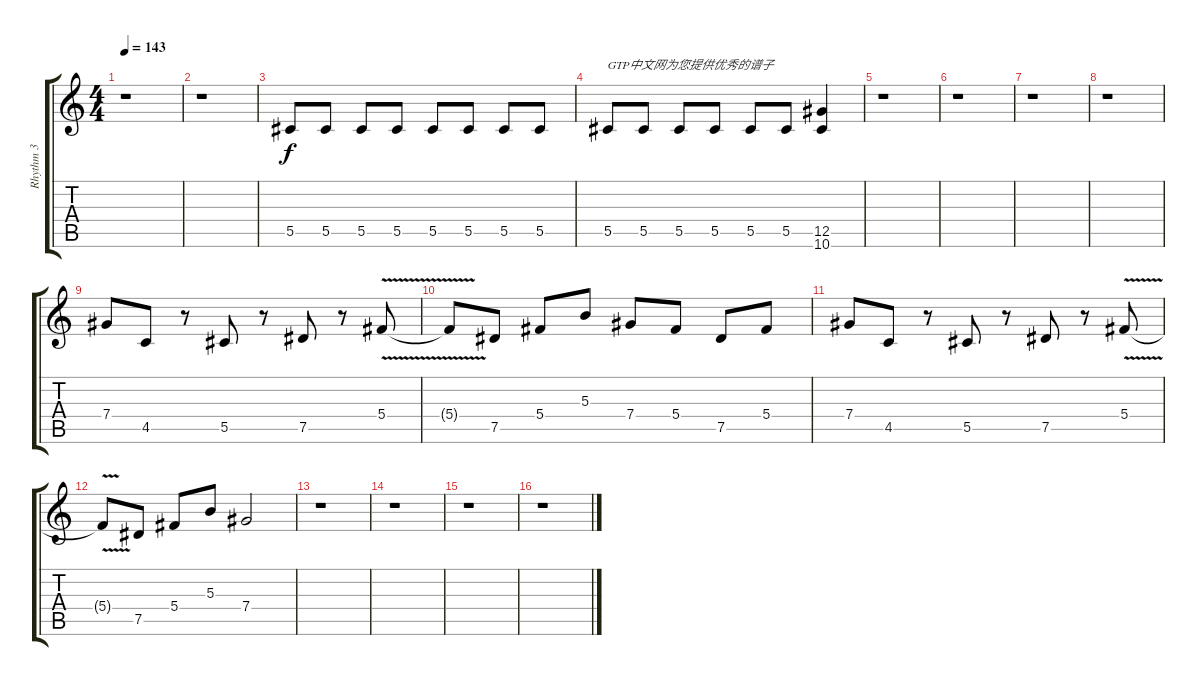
\track ("Rhythm 3" "Rhythm 3") {instrument distortionguitar}
\staff {score tabs}
\tuning (Eb4 Bb3 Gb3 Db3 Ab2 Eb2) {hide}
\ts (4 4)
\tempo 143
\clef g2
\ks c
r.1{dy f instrument distortionguitar} |
r.1 |
5.5.8 5.5.8 5.5.8 5.5.8 5.5.8 5.5.8 5.5.8 5.5.8 |
5.5.8{txt "GTP中文网为您提供优秀的谱子"} 5.5.8 5.5.8 5.5.8 5.5.8 5.5.8 (12.5 10.6).4 |
r.1 |
r.1 |
r.1 |
r.1 |
7.4.8 4.5.8 r.8 5.5.8 r.8 7.5.8 r.8 5.4{v}.8 |
5.4{t}.8 7.5.8 5.4.8 5.3.8 7.4.8 5.4.8 7.5.8 5.4.8 |
7.4.8 4.5.8 r.8 5.5.8 r.8 7.5.8 r.8 5.4{v}.8 |
5.4{t}.8 7.5.8 5.4.8 5.3.8 7.4.2 |
r.1 |
r.1 |
r.1 |
r.1
